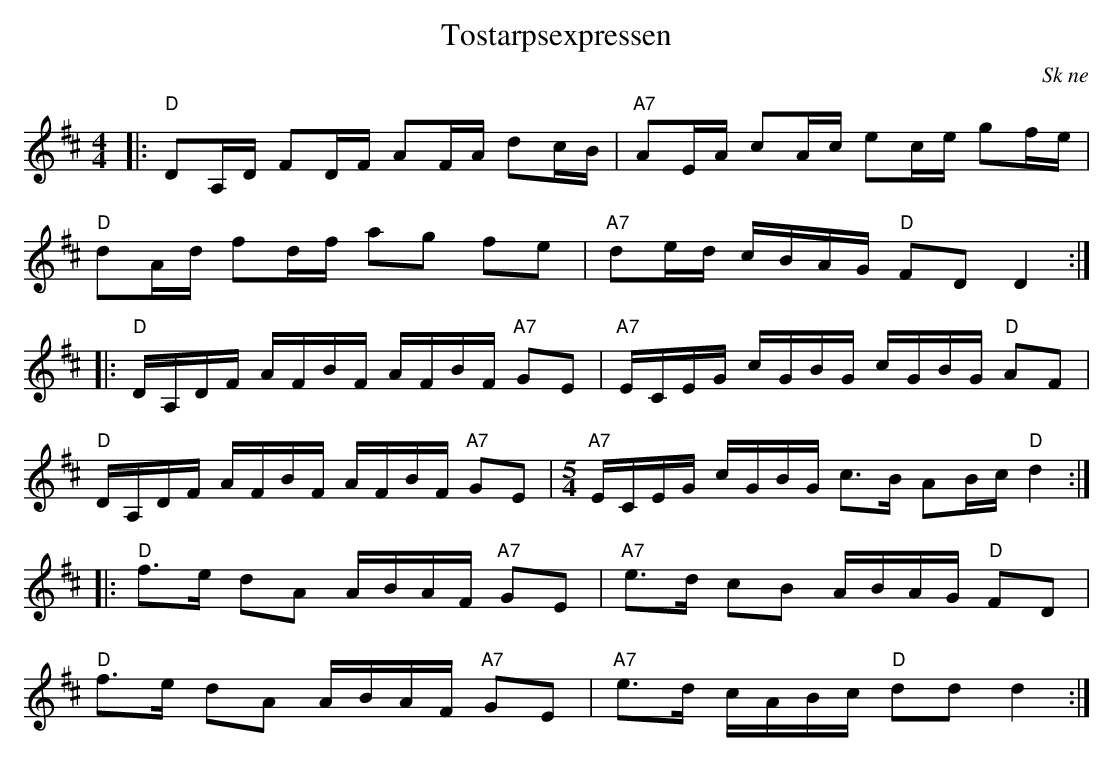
X:1
T:Tostarpsexpressen
O:Sk ne
M:4/4
K:D
|: "D"DA,/D/ FD/F/ AF/A/ dc/B/| "A7"AE/A/ cA/c/ ec/e/ gf/e/ |
"D"dA/d/ fd/f/ ag fe | "A7"de/d/ c/B/A/G/ "D"FDD2 ::
"D"D/A,/D/F/ A/F/B/F/ A/F/B/F/ "A7"GE| "A7"E/C/E/G/ c/G/B/G/ c/G/B/G/ "D"AF |
"D"D/A,/D/F/ A/F/B/F/ A/F/B/F/ "A7"GE|[M:5/4] "A7"E/C/E/G/ c/G/B/G/ c>B AB/c/ "D"d2 ::
 "D"f>e dA A/B/A/F/ "A7"GE | "A7"e>d cB A/B/A/G/ "D"FD |
"D" f>e dA A/B/A/F/ "A7"GE | "A7"e>d c/A/B/c/ "D"ddd2 :|
